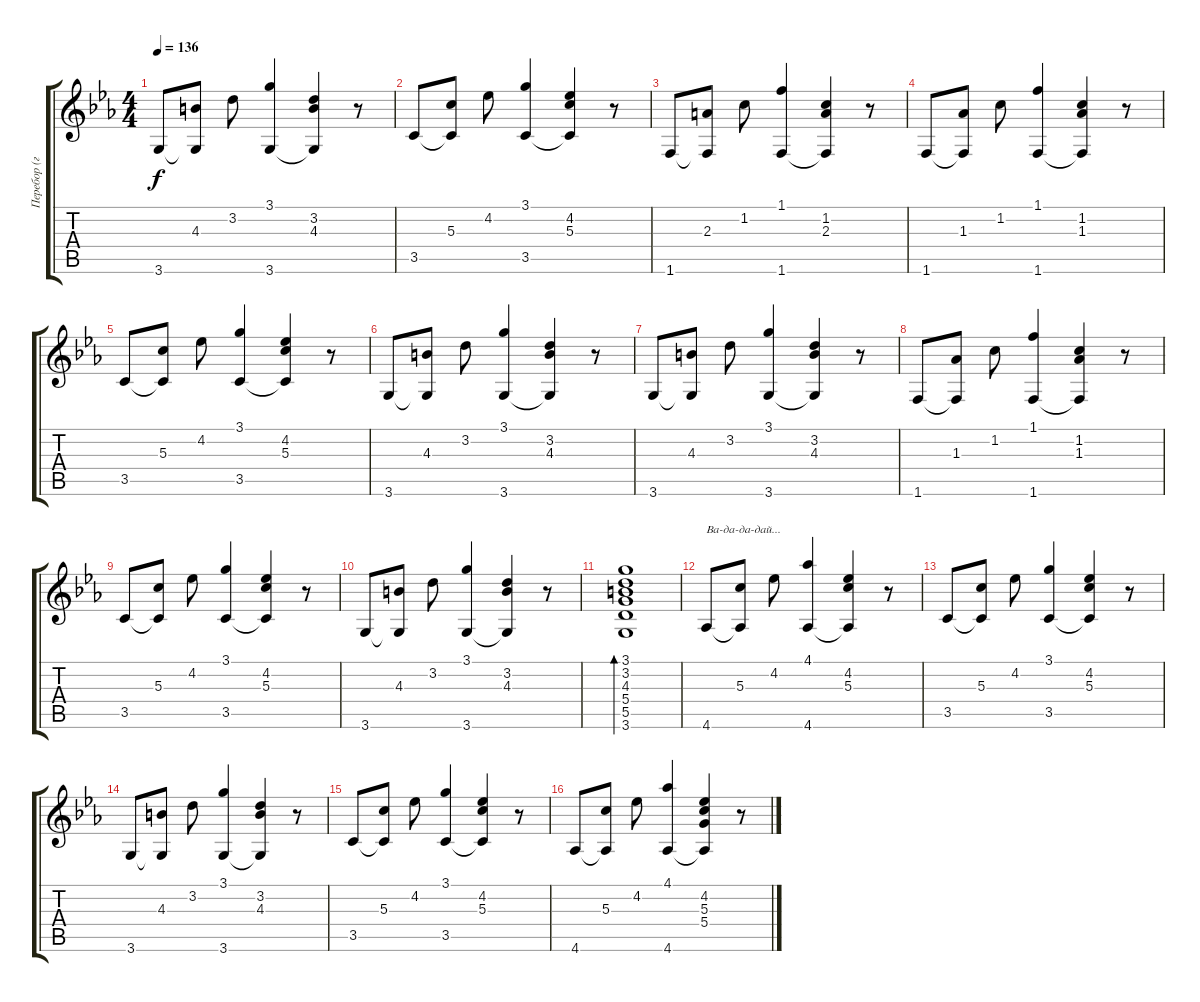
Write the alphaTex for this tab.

\track ("Перебор (гитара)" "Перебор (г") {instrument acousticguitarsteel}
\staff {score tabs}
\tuning (E4 B3 G3 D3 A2 E2) {hide}
\ts (4 4)
\tempo 136
\clef g2
\ks cminor
3.6.8{dy f} (4.3 3.6{t}).8 3.2.8 (3.1 3.6).4 (3.2 4.3 3.6{t}).4 r.8 |
3.5.8 (5.3 3.5{t}).8 4.2.8 (3.1 3.5).4 (4.2 5.3 3.5{t}).4 r.8 |
1.6.8 (2.3 1.6{t}).8 1.2.8 (1.1 1.6).4 (1.2 2.3 1.6{t}).4 r.8 |
1.6.8 (1.3 1.6{t}).8 1.2.8 (1.1 1.6).4 (1.2 1.3 1.6{t}).4 r.8 |
3.5.8 (5.3 3.5{t}).8 4.2.8 (3.1 3.5).4 (4.2 5.3 3.5{t}).4 r.8 |
3.6.8 (4.3 3.6{t}).8 3.2.8 (3.1 3.6).4 (3.2 4.3 3.6{t}).4 r.8 |
3.6.8 (4.3 3.6{t}).8 3.2.8 (3.1 3.6).4 (3.2 4.3 3.6{t}).4 r.8 |
1.6.8 (1.3 1.6{t}).8 1.2.8 (1.1 1.6).4 (1.2 1.3 1.6{t}).4 r.8 |
3.5.8 (5.3 3.5{t}).8 4.2.8 (3.1 3.5).4 (4.2 5.3 3.5{t}).4 r.8 |
3.6.8 (4.3 3.6{t}).8 3.2.8 (3.1 3.6).4 (3.2 4.3 3.6{t}).4 r.8 |
(3.1 3.2 4.3 5.4 5.5 3.6).1{bd 240} |
4.6.8{txt "Ва-да-да-дай..."} (5.3 4.6{t}).8 4.2.8 (4.1 4.6).4 (4.2 5.3 4.6{t}).4 r.8 |
3.5.8 (5.3 3.5{t}).8 4.2.8 (3.1 3.5).4 (4.2 5.3 3.5{t}).4 r.8 |
3.6.8 (4.3 3.6{t}).8 3.2.8 (3.1 3.6).4 (3.2 4.3 3.6{t}).4 r.8 |
3.5.8 (5.3 3.5{t}).8 4.2.8 (3.1 3.5).4 (4.2 5.3 3.5{t}).4 r.8 |
4.6.8 (5.3 4.6{t}).8 4.2.8 (4.1 4.6).4 (4.2 5.3 5.4 4.6{t}).4 r.8
